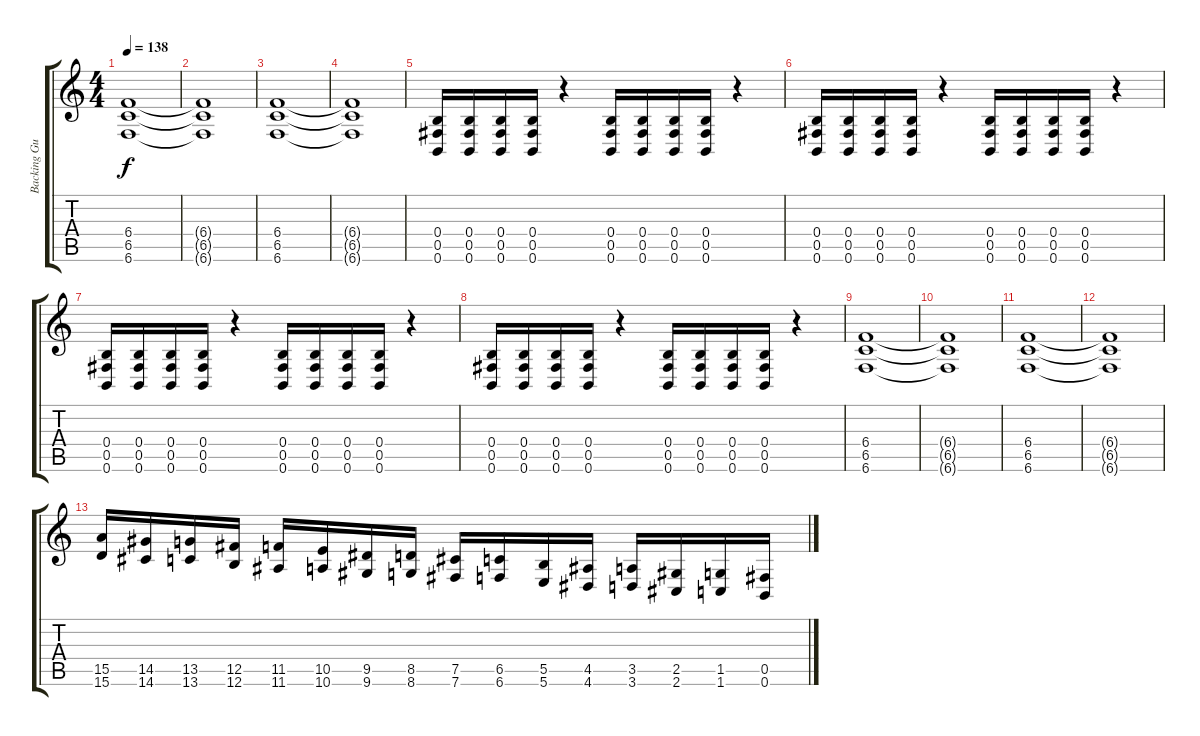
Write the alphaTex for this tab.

\track ("Backing Guitar" "Backing Gu") {instrument distortionguitar}
\staff {score tabs}
\tuning (Db4 Ab3 E3 B2 Gb2 B1) {hide}
\ts (4 4)
\tempo 138
\clef g2
\ks c
(6.4 6.5 6.6).1{dy f} |
(6.4{t} 6.5{t} 6.6{t}).1 |
(6.4 6.5 6.6).1 |
(6.4{t} 6.5{t} 6.6{t}).1 |
(0.4 0.5 0.6).16 (0.4 0.5 0.6).16 (0.4 0.5 0.6).16 (0.4 0.5 0.6).16 r.4 (0.4 0.5 0.6).16 (0.4 0.5 0.6).16 (0.4 0.5 0.6).16 (0.4 0.5 0.6).16 r.4 |
(0.4 0.5 0.6).16 (0.4 0.5 0.6).16 (0.4 0.5 0.6).16 (0.4 0.5 0.6).16 r.4 (0.4 0.5 0.6).16 (0.4 0.5 0.6).16 (0.4 0.5 0.6).16 (0.4 0.5 0.6).16 r.4 |
(0.4 0.5 0.6).16 (0.4 0.5 0.6).16 (0.4 0.5 0.6).16 (0.4 0.5 0.6).16 r.4 (0.4 0.5 0.6).16 (0.4 0.5 0.6).16 (0.4 0.5 0.6).16 (0.4 0.5 0.6).16 r.4 |
(0.4 0.5 0.6).16 (0.4 0.5 0.6).16 (0.4 0.5 0.6).16 (0.4 0.5 0.6).16 r.4 (0.4 0.5 0.6).16 (0.4 0.5 0.6).16 (0.4 0.5 0.6).16 (0.4 0.5 0.6).16 r.4 |
(6.4 6.5 6.6).1 |
(6.4{t} 6.5{t} 6.6{t}).1 |
(6.4 6.5 6.6).1 |
(6.4{t} 6.5{t} 6.6{t}).1 |
(15.5 15.6).16 (14.5 14.6).16 (13.5 13.6).16 (12.5 12.6).16 (11.5 11.6).16 (10.5 10.6).16 (9.5 9.6).16 (8.5 8.6).16 (7.5 7.6).16 (6.5 6.6).16 (5.5 5.6).16 (4.5 4.6).16 (3.5 3.6).16 (2.5 2.6).16 (1.5 1.6).16 (0.5 0.6).16
